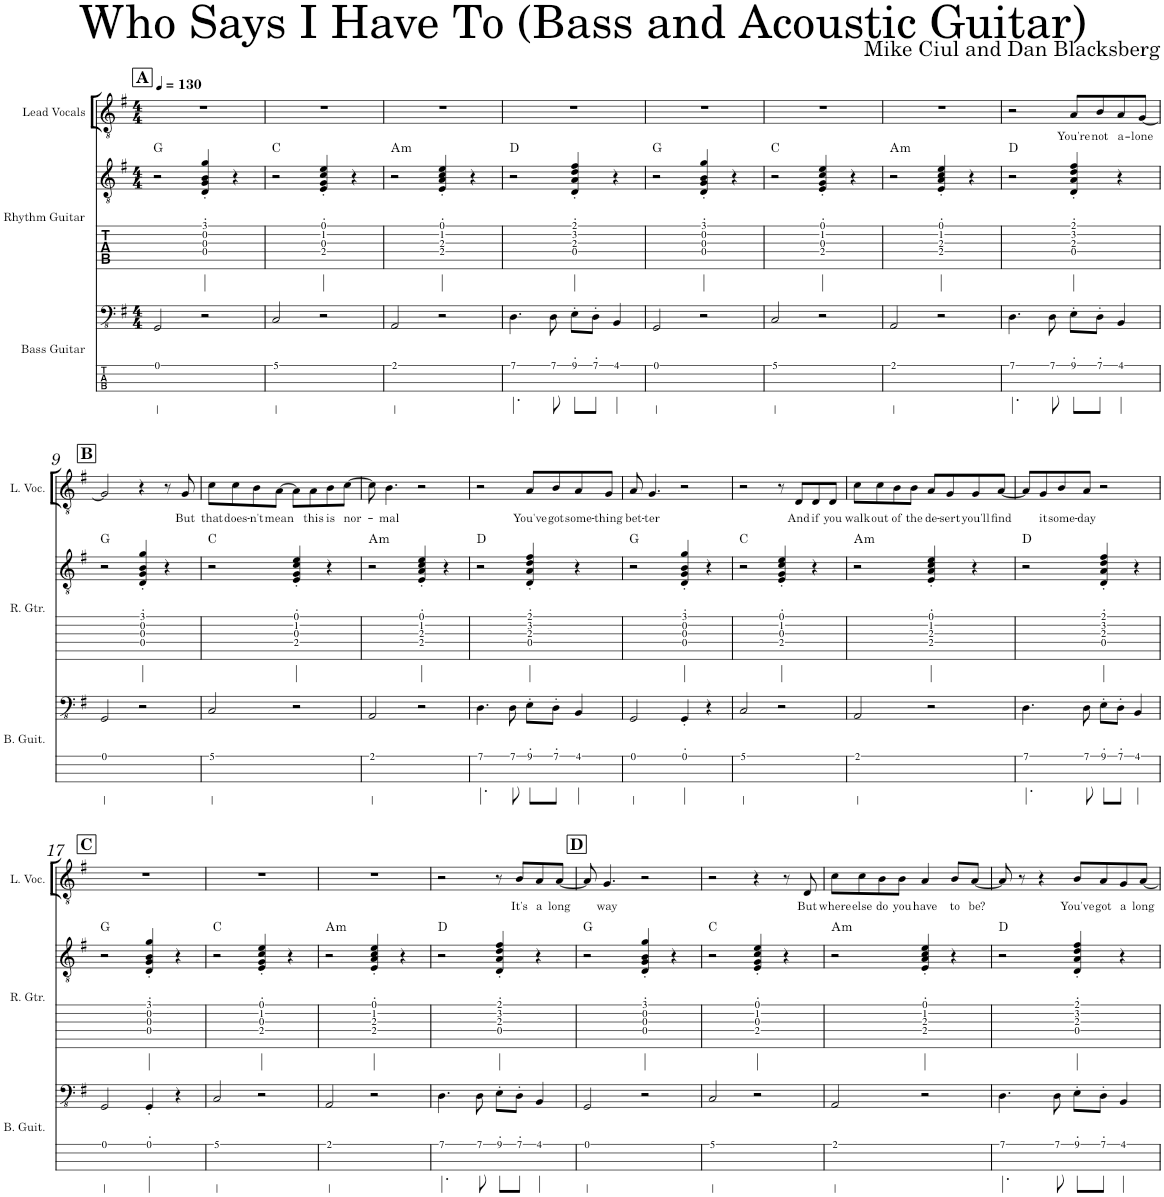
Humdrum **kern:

**kern	**kern	**kern	**kern	**harte	**kern	**text
*part3	*part3	*part2	*part2	*part2	*part1	*part1
*staff5	*staff4	*staff3	*staff2	*	*staff1	*staff1
*I"Bass Guitar	*	*I"Rhythm Guitar	*	*	*I"Lead Vocals	*
*I'B. Guit.	*	*I'R. Gtr.	*	*	*I'L. Voc.	*
*stria4	*	*stria6	*	*	*	*
*	*clefFv4	*	*clefGv2	*	*clefGv2	*
*k[f#]	*k[f#]	*k[f#]	*k[f#]	*	*k[f#]	*
*M4/4	*M4/4	*M4/4	*M4/4	*	*M4/4	*
*MM130	*MM130	*MM130	*MM130	*	*MM130	*
!!LO:REH:place=s1:a:B:cj:fs=14:t=A
=1	=1	=1	=1	=1	=1	=1
2GGG\	2GGG/	2r	2r	G:maj	1r	.
2r	2r	4D\' 4G\' 4B\' 4g\'	4D/' 4G/' 4B/' 4g/'	.	.	.
.	.	4r	4r	.	.	.
=2	=2	=2	=2	=2	=2	=2
2CC\	2CC/	2r	2r	C:maj	1r	.
2r	2r	4E\' 4G\' 4c\' 4e\'	4E/' 4G/' 4c/' 4e/'	.	.	.
.	.	4r	4r	.	.	.
=3	=3	=3	=3	=3	=3	=3
!	!	!	!	!LO:H:kt=m	!	!
2AAA\	2AAA/	2r	2r	A:min	1r	.
2r	2r	4E\' 4A\' 4c\' 4e\'	4E/' 4A/' 4c/' 4e/'	.	.	.
.	.	4r	4r	.	.	.
=4	=4	=4	=4	=4	=4	=4
4.DD\	4.DD\	2r	2r	D:maj	1r	.
8DD\	8DD\	.	.	.	.	.
8EE'\L	8EE'\L	4D\' 4A\' 4d\' 4f#\'	4D/' 4A/' 4d/' 4f#/'	.	.	.
8DD'\J	8DD'\J	.	.	.	.	.
4BBB\	4BBB/	4r	4r	.	.	.
=5	=5	=5	=5	=5	=5	=5
2GGG\	2GGG/	2r	2r	G:maj	1r	.
2r	2r	4D\' 4G\' 4B\' 4g\'	4D/' 4G/' 4B/' 4g/'	.	.	.
.	.	4r	4r	.	.	.
=6	=6	=6	=6	=6	=6	=6
2CC\	2CC/	2r	2r	C:maj	1r	.
2r	2r	4E\' 4G\' 4c\' 4e\'	4E/' 4G/' 4c/' 4e/'	.	.	.
.	.	4r	4r	.	.	.
=7	=7	=7	=7	=7	=7	=7
!	!	!	!	!LO:H:kt=m	!	!
2AAA\	2AAA/	2r	2r	A:min	1r	.
2r	2r	4E\' 4A\' 4c\' 4e\'	4E/' 4A/' 4c/' 4e/'	.	.	.
.	.	4r	4r	.	.	.
=8	=8	=8	=8	=8	=8	=8
4.DD\	4.DD\	2r	2r	D:maj	2r	.
8DD\	8DD\	.	.	.	.	.
!	!	!	!	!	!	!LO:LY:b
8EE'\L	8EE'\L	4D\' 4A\' 4d\' 4f#\'	4D/' 4A/' 4d/' 4f#/'	.	8A/L	You're
!	!	!	!	!	!	!LO:LY:b
8DD'\J	8DD'\J	.	.	.	8B/	not
!	!	!	!	!	!	!LO:LY:b
4BBB\	4BBB/	4r	4r	.	8A/	a-
!	!	!	!	!	!	!LO:LY:b
.	.	.	.	.	[8G/J	-lone
!!LO:LB:g=z
!!LO:REH:place=s1:a:B:cj:fs=14:t=B
=9	=9	=9	=9	=9	=9	=9
2GGG\	2GGG/	2r	2r	G:maj	2G/]	.
2r	2r	4D\' 4G\' 4B\' 4g\'	4D/' 4G/' 4B/' 4g/'	.	4r	.
.	.	4r	4r	.	8r	.
!	!	!	!	!	!	!LO:LY:b
.	.	.	.	.	8G/	But
=10	=10	=10	=10	=10	=10	=10
!	!	!	!	!	!	!LO:LY:b
2CC\	2CC/	2r	2r	C:maj	8c\L	that
!	!	!	!	!	!	!LO:LY:b
.	.	.	.	.	8c\	does-
!	!	!	!	!	!	!LO:LY:b
.	.	.	.	.	8B\	-n't
!	!	!	!	!	!	!LO:LY:b
.	.	.	.	.	[8A\J	mean
2r	2r	4E\' 4G\' 4c\' 4e\'	4E/' 4G/' 4c/' 4e/'	.	8A\L]	.
!	!	!	!	!	!	!LO:LY:b
.	.	.	.	.	8A\	this
!	!	!	!	!	!	!LO:LY:b
.	.	4r	4r	.	8B\	is
!	!	!	!	!	!	!LO:LY:b
.	.	.	.	.	[8c\J	nor-
=11	=11	=11	=11	=11	=11	=11
!	!	!	!	!LO:H:kt=m	!	!
2AAA\	2AAA/	2r	2r	A:min	8c\]	.
!	!	!	!	!	!	!LO:LY:b
.	.	.	.	.	4.B\	-mal
2r	2r	4E\' 4A\' 4c\' 4e\'	4E/' 4A/' 4c/' 4e/'	.	2r	.
.	.	4r	4r	.	.	.
=12	=12	=12	=12	=12	=12	=12
4.DD\	4.DD\	2r	2r	D:maj	2r	.
8DD\	8DD\	.	.	.	.	.
!	!	!	!	!	!	!LO:LY:b
8EE'\L	8EE'\L	4D\' 4A\' 4d\' 4f#\'	4D/' 4A/' 4d/' 4f#/'	.	8A/L	You've
!	!	!	!	!	!	!LO:LY:b
8DD'\J	8DD'\J	.	.	.	8B/	got
!	!	!	!	!	!	!LO:LY:b
4BBB\	4BBB/	4r	4r	.	8A/	some-
!	!	!	!	!	!	!LO:LY:b
.	.	.	.	.	8G/J	-thing
=13	=13	=13	=13	=13	=13	=13
!	!	!	!	!	!	!LO:LY:b
2GGG\	2GGG/	2r	2r	G:maj	8A/	bet-
!	!	!	!	!	!	!LO:LY:b
.	.	.	.	.	4.G/	-ter
4GGG'\	4GGG'/	4D\' 4G\' 4B\' 4g\'	4D/' 4G/' 4B/' 4g/'	.	2r	.
4r	4r	4r	4r	.	.	.
=14	=14	=14	=14	=14	=14	=14
2CC\	2CC/	2r	2r	C:maj	2r	.
2r	2r	4E\' 4G\' 4c\' 4e\'	4E/' 4G/' 4c/' 4e/'	.	8r	.
!	!	!	!	!	!	!LO:LY:b
.	.	.	.	.	8D/L	And
!	!	!	!	!	!	!LO:LY:b
.	.	4r	4r	.	8D/	if
!	!	!	!	!	!	!LO:LY:b
.	.	.	.	.	8D/J	you
=15	=15	=15	=15	=15	=15	=15
!	!	!	!	!LO:H:kt=m	!	!LO:LY:b
2AAA\	2AAA/	2r	2r	A:min	8c\L	walk
!	!	!	!	!	!	!LO:LY:b
.	.	.	.	.	8c\	out
!	!	!	!	!	!	!LO:LY:b
.	.	.	.	.	8B\	of
!	!	!	!	!	!	!LO:LY:b
.	.	.	.	.	8B\J	the
!	!	!	!	!	!	!LO:LY:b
2r	2r	4E\' 4A\' 4c\' 4e\'	4E/' 4A/' 4c/' 4e/'	.	8A/L	de-
!	!	!	!	!	!	!LO:LY:b
.	.	.	.	.	8G/	-sert
!	!	!	!	!	!	!LO:LY:b
.	.	4r	4r	.	8G/	you'll
!	!	!	!	!	!	!LO:LY:b
.	.	.	.	.	[8A/J	find
=16	=16	=16	=16	=16	=16	=16
4.DD\	4.DD\	2r	2r	D:maj	8A/L]	.
!	!	!	!	!	!	!LO:LY:b
.	.	.	.	.	8G/	it
!	!	!	!	!	!	!LO:LY:b
.	.	.	.	.	8B/	some-
!	!	!	!	!	!	!LO:LY:b
8DD\	8DD\	.	.	.	8A/J	-day
8EE'\L	8EE'\L	4D\' 4A\' 4d\' 4f#\'	4D/' 4A/' 4d/' 4f#/'	.	2r	.
8DD'\J	8DD'\J	.	.	.	.	.
4BBB\	4BBB/	4r	4r	.	.	.
!!LO:LB:g=z
!!LO:REH:place=s1:a:B:cj:fs=14:t=C
=17	=17	=17	=17	=17	=17	=17
2GGG\	2GGG/	2r	2r	G:maj	1r	.
4GGG'\	4GGG'/	4D\' 4G\' 4B\' 4g\'	4D/' 4G/' 4B/' 4g/'	.	.	.
4r	4r	4r	4r	.	.	.
=18	=18	=18	=18	=18	=18	=18
2CC\	2CC/	2r	2r	C:maj	1r	.
2r	2r	4E\' 4G\' 4c\' 4e\'	4E/' 4G/' 4c/' 4e/'	.	.	.
.	.	4r	4r	.	.	.
=19	=19	=19	=19	=19	=19	=19
!	!	!	!	!LO:H:kt=m	!	!
2AAA\	2AAA/	2r	2r	A:min	1r	.
2r	2r	4E\' 4A\' 4c\' 4e\'	4E/' 4A/' 4c/' 4e/'	.	.	.
.	.	4r	4r	.	.	.
=20	=20	=20	=20	=20	=20	=20
4.DD\	4.DD\	2r	2r	D:maj	2r	.
8DD\	8DD\	.	.	.	.	.
8EE'\L	8EE'\L	4D\' 4A\' 4d\' 4f#\'	4D/' 4A/' 4d/' 4f#/'	.	8r	.
!	!	!	!	!	!	!LO:LY:b
8DD'\J	8DD'\J	.	.	.	8B/L	It's
!	!	!	!	!	!	!LO:LY:b
4BBB\	4BBB/	4r	4r	.	8A/	a
!	!	!	!	!	!	!LO:LY:b
.	.	.	.	.	[8A/J	long
!!LO:REH:place=s1:a:B:cj:fs=14:t=D
=21	=21	=21	=21	=21	=21	=21
2GGG\	2GGG/	2r	2r	G:maj	8A/]	.
!	!	!	!	!	!	!LO:LY:b
.	.	.	.	.	4.G/	way
2r	2r	4D\' 4G\' 4B\' 4g\'	4D/' 4G/' 4B/' 4g/'	.	2r	.
.	.	4r	4r	.	.	.
=22	=22	=22	=22	=22	=22	=22
2CC\	2CC/	2r	2r	C:maj	2r	.
2r	2r	4E\' 4G\' 4c\' 4e\'	4E/' 4G/' 4c/' 4e/'	.	4r	.
.	.	4r	4r	.	8r	.
!	!	!	!	!	!	!LO:LY:b
.	.	.	.	.	8D/	But
=23	=23	=23	=23	=23	=23	=23
!	!	!	!	!LO:H:kt=m	!	!LO:LY:b
2AAA\	2AAA/	2r	2r	A:min	8c\L	where
!	!	!	!	!	!	!LO:LY:b
.	.	.	.	.	8c\	else
!	!	!	!	!	!	!LO:LY:b
.	.	.	.	.	8B\	do
!	!	!	!	!	!	!LO:LY:b
.	.	.	.	.	8B\J	you
!	!	!	!	!	!	!LO:LY:b
2r	2r	4E\' 4A\' 4c\' 4e\'	4E/' 4A/' 4c/' 4e/'	.	4A/	have
!	!	!	!	!	!	!LO:LY:b
.	.	4r	4r	.	8B/L	to
!	!	!	!	!	!	!LO:LY:b
.	.	.	.	.	[8A/J	be?
=24	=24	=24	=24	=24	=24	=24
4.DD\	4.DD\	2r	2r	D:maj	8A/]	.
.	.	.	.	.	8r	.
.	.	.	.	.	4r	.
8DD\	8DD\	.	.	.	.	.
!	!	!	!	!	!	!LO:LY:b
8EE'\L	8EE'\L	4D\' 4A\' 4d\' 4f#\'	4D/' 4A/' 4d/' 4f#/'	.	8B/L	You've
!	!	!	!	!	!	!LO:LY:b
8DD'\J	8DD'\J	.	.	.	8A/	got
!	!	!	!	!	!	!LO:LY:b
4BBB\	4BBB/	4r	4r	.	8G/	a
!	!	!	!	!	!	!LO:LY:b
.	.	.	.	.	[8A/J	long
=	=	=	=	=	=	=
*-	*-	*-	*-	*-	*-	*-
